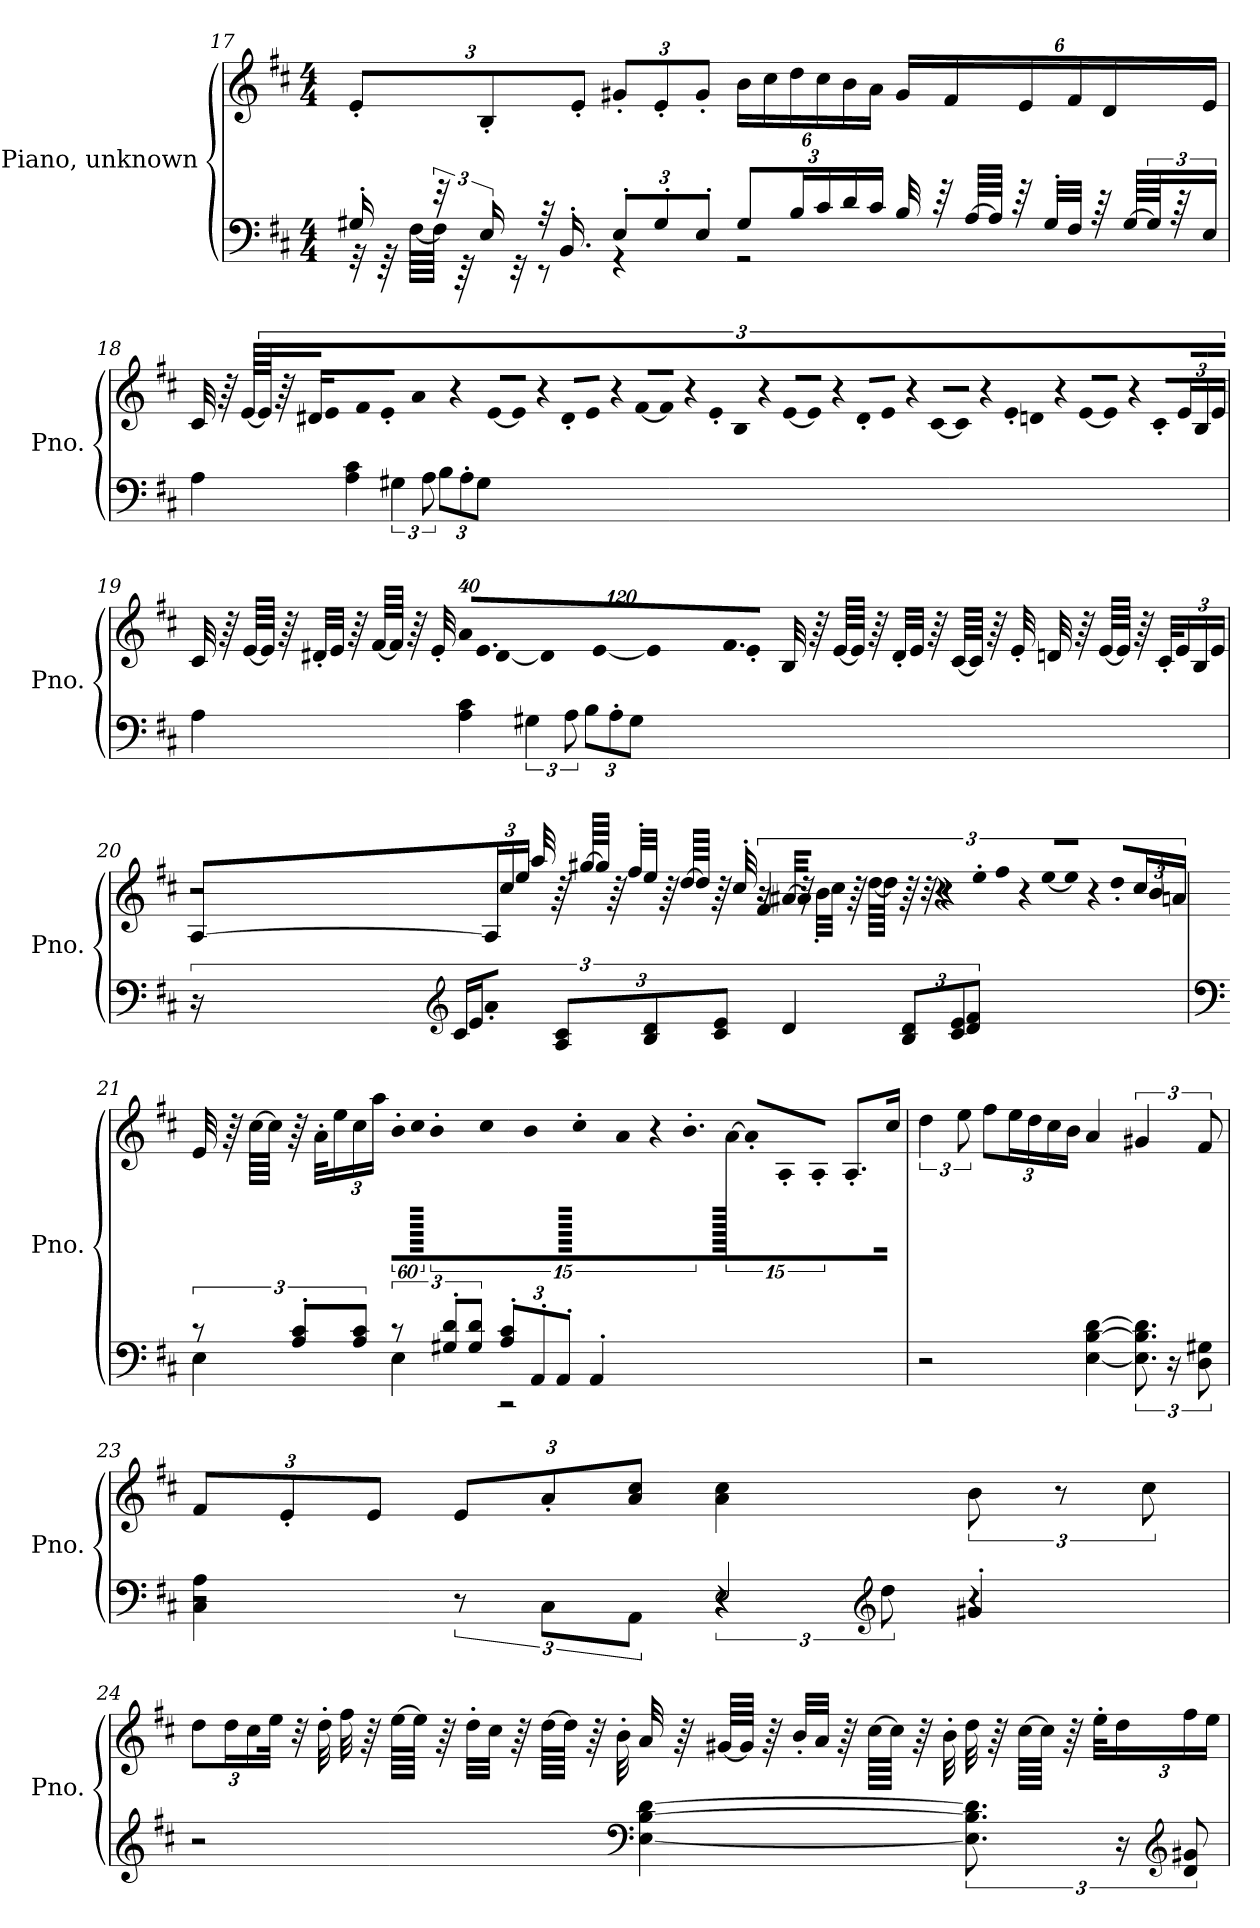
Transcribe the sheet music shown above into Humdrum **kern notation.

**kern	**kern
*part1	*part1
*staff2	*staff1
*I"Piano, unknown	*
*I'Pno.	*
!!LO:LB:g=z
*clefF4	*clefG2
*k[f#c#]	*k[f#c#]
*M4/4	*M4/4
=17	=17
*^	*
*	*	*Xbrackettup
16G#X'/	32r	12e'/L
.	64r	.
.	[64F#\LLLL	.
48r	64F#\JJJJ]	.
.	64r	.
24E/	.	12B'/
.	32r	.
32r	8r	.
16.BB'/	.	.
.	.	12e'/J
*Xbrackettup	*	*
12E'/L	4r	12g#X'/L
12G#'/	.	12e'/
12E'/J	.	12g#'/J
12G#/L	2r	24b\LL
.	.	24cc#\
24B/L	.	24dd\
24c#/	.	24cc#\
24d/	.	24b\
24c#/JJ	.	24a\JJ
32B/	.	24g#/LL
64r	.	.
.	.	24f#/
[64A/LLLL	.	.
64A/JJJJ]	.	.
64r	.	.
.	.	24e/
32G#'/LLL	.	.
32F#/JJJ	.	24f#/
64r	.	.
.	.	24d/
[64G#/LLLL	.	.
*brackettup	*	*
96G#/JJJJ]	.	.
96r	.	.
24E/	.	24e/JJ
*v	*v	*
!!LO:LB:g=z
=18	=18
4A\	32c#/
.	64r
.	[64e/LLLL
*	*brackettup
.	96e/JJJJ]
.	96r
.	24d#X/LL
.	32e/K
.	16f#/
.	32e'/JJk
4A\ 4c#\	32a/
.	64r
.	[64e/LLLL
.	64e/JJJJ]
.	64r
.	32d#'/LLL
.	32e/JJJ
.	64r
.	[64f#/LLLL
.	64f#/JJJJ]
.	64r
.	32e'/
6G#X\	32B/
.	64r
.	[64e/LLLL
.	64e/JJJJ]
.	64r
.	32d#'/LLL
.	32e/JJJ
.	64r
12A\	.
.	[64c#/LLLL
.	64c#/JJJJ]
.	64r
.	32e'/
*Xbrackettup	*
12B\L	32dn/
.	64r
.	[64e/LLLL
.	64e/JJJJ]
.	64r
12A'\	.
.	32c#'/KLL
*	*Xbrackettup
.	24e/
12G#\J	24B/
.	24e/JJ
!!LO:LB:g=z
=19	=19
4A\	32c#/
.	64r
.	[64e/LLLL
.	64e/JJJJ]
.	64r
.	32d#X'/LLL
.	32e/JJJ
.	64r
.	[64f#/LLLL
.	64f#/JJJJ]
.	64r
.	32e'/
!	!LO:N:vis=32
4A\ 4c#\	640%23a/LLL
!	!LO:N:vis=32.
.	1920%103e/
!	!LO:N:vis=64
.	[960%17d#/L
!	!LO:N:vis=64
.	960%17d#/]
!	!LO:N:vis=64
.	[960%17e/
!	!LO:N:vis=64
.	960%17e/J]
.	1920ryy
!	!LO:N:vis=32.
.	1920%103f#/
!	!LO:N:vis=32
.	640%23e'/JJJ
*brackettup	*
6G#X\	.
.	32B/
.	64r
.	[64e/LLLL
.	64e/JJJJ]
.	64r
.	32d#'/LLL
.	32e/JJJ
.	64r
12A\	.
.	[64c#/LLLL
.	64c#/JJJJ]
.	64r
.	32e'/
*Xbrackettup	*
12B\L	.
.	32dn/
.	64r
.	[64e/LLLL
.	64e/JJJJ]
.	64r
12A'\	.
.	32c#'/KLL
.	24e/
12G#\J	.
.	24B/
.	24e/JJ
1920ryy	.
!!LO:LB:g=z
=20	=20
*brackettup	*
*	*^
*	*	*^
24r	[8A/L	2r	2r
*clefG2	*	*	*
24c#/LL	.	.	.
24e/J	.	.	.
8a'/J	24A/L]	.	.
.	24cc#/	.	.
.	24ee/JJ	.	.
*Xbrackettup	*	*	*
12A/ 12c#/L	32aa/	.	.
.	64r	.	.
.	[64gg#X/LLLL	.	.
.	64gg#/JJJJ]	.	.
.	64r	.	.
12B/ 12d/	.	.	.
.	32ff#'/LLL	.	.
.	32ee/JJJ	.	.
.	64r	.	.
12c#/ 12e/J	.	.	.
.	[64dd/LLLL	.	.
.	64dd/JJJJ]	.	.
.	64r	.	.
.	32cc#'/	.	.
*	*brackettup	*	*
4d/	24r	16r	4f#/
.	[48a#X/KKL	.	.
.	8a#/J]	32r	.
.	.	32b'\LLL	.
.	.	32cc#\JJJ	.
.	.	64r	.
.	.	[64dd\LLLL	.
.	32r	64dd\JJJJ]	.
.	.	64r	.
.	32ee'/	32r	.
12B/ 12d/L	32ff#/	4r	4r
.	64r	.	.
.	[64ee/LLLL	.	.
.	64ee/JJJJ]	.	.
.	64r	.	.
12c#/ 12e/	.	.	.
.	32dd'/KLL	.	.
*	*Xbrackettup	*	*
.	24cc#/	.	.
12d/ 12f#/J	24b/	.	.
.	24an/JJ	.	.
*	*v	*v	*v
!!LO:LB:g=z
=21	=21
*clefF4	*
*brackettup	*
*^	*
12r	4E\	32e/
.	.	64r
.	.	[64cc#\LLLL
.	.	64cc#\JJJJ]
.	.	64r
12A/' 12c#/'L	.	.
.	.	32a'\KLL
.	.	24ee\
12A/ 12c#/J	.	24cc#\
.	.	24aa\JJ
*	*	*brackettup
!	!	!LO:N:vis=32
12r	4E\	1920%53b'\LLL
!	!	!LO:N:vis=32
.	.	1920%53cc#\
.	.	1920ryy
!	!	!LO:N:vis=32
.	.	1920%53b'\
!	!	!LO:N:vis=32
12G#X/' 12d/'L	.	1920%53cc#\
!	!	!LO:N:vis=32
.	.	1920%53b\
.	.	1920ryy
!	!	!LO:N:vis=32
.	.	1920%53cc#'\
!	!	!LO:N:vis=32
12G#/ 12d/J	.	1920%53a\JJJ
!	!	!LO:N:vis=64
.	.	640%9r
.	.	36.b'\
*Xbrackettup	*	*
12A/' 12c#/'L	2r	[960a/
.	.	960%79a'/L]
12AA'/	.	12A'/
12AA'/J	.	12A'/J
4AA'/	.	8.A'/L
.	.	16cc#/Jk
*v	*v	*
=22	=22
2r	6dd\
.	12ee\
*	*Xbrackettup
.	12ff#\L
.	24ee\L
.	24dd\
.	24cc#\
.	24b\JJ
[4E\ [4B\ [4d\	4a/
*brackettup	*brackettup
12.E\] 12.B\] 12.d\]	6g#X/
24r	.
12D\ 12G#X\	12f#/
!!LO:PB:g=z
=23	=23
*^	*
*	*^	*
*	*	*	*Xbrackettup
2r	4C#\ 4A\	2r	12f#/L
.	.	.	12e'/
.	.	.	12e/J
.	12r	.	12e/L
.	12C#\L	.	12a'/
.	12AA\J	.	12a/ 12cc#/J
4r	6r	2E/	4a\ 4cc#\
*clefG2	*	*	*
.	12dd\	.	.
*	*	*	*brackettup
4g#X'/	4r	.	12b\
.	.	.	12r
.	.	.	12cc#\
*v	*v	*v	*
!!LO:LB:g=z
=24	=24
*	*Xbrackettup
2r	12dd\L
.	24dd\L
.	24cc#\
.	48ee\JJk
.	32r
.	32dd'\
.	32ff#\
.	64r
.	[64ee\LLLL
.	64ee\JJJJ]
.	64r
.	32dd'\LLL
.	32cc#\JJJ
.	64r
.	[64dd\LLLL
.	64dd\JJJJ]
.	64r
.	32b'\
*clefF4	*
[4E\ [4B\ [4d\	32a/
.	64r
.	[64g#X/LLLL
.	64g#/JJJJ]
.	64r
.	32b'/LLL
.	32a/JJJ
.	64r
.	[64cc#\LLLL
.	64cc#\JJJJ]
.	64r
.	32b'\
12.E\] 12.B\] 12.d\]	32dd\
.	64r
.	[64cc#\LLLL
.	64cc#\JJJJ]
.	64r
.	32ee'\KLL
24r	24dd\
*clefG2	*
12d/ 12g#X/	24ff#\
.	24ee\JJ
=	=
*-	*-
